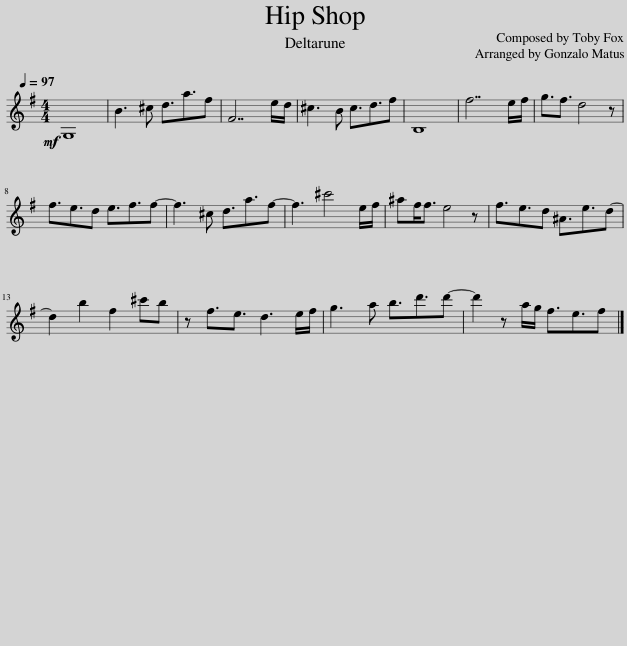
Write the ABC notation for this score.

X:1
L:1/8
Q:1/4=97
M:4/4
I:linebreak $
K:G
V:1 treble
V:1
!mf! G,8 | B3 ^c d3/2a3/2f | F7 e/d/ | ^c3 B c3/2d3/2f | B,8 | %5
 f7 e/f/ | g3/2f3/2 d4 z |$ f3/2e3/2d e3/2f3/2f- | f3 ^c d3/2a3/2f- | f3 ^c'4 e/f/ | %10
 ^af<f e4 z | f3/2e3/2d ^A3/2e3/2d- |$ d2 b2 f2 ^c'b | z f3/2e3/2 d3 e/f/ | g3 a b3/2d'3/2d'- | %15
 d'2 z a/g/ f3/2e3/2f |] %16
